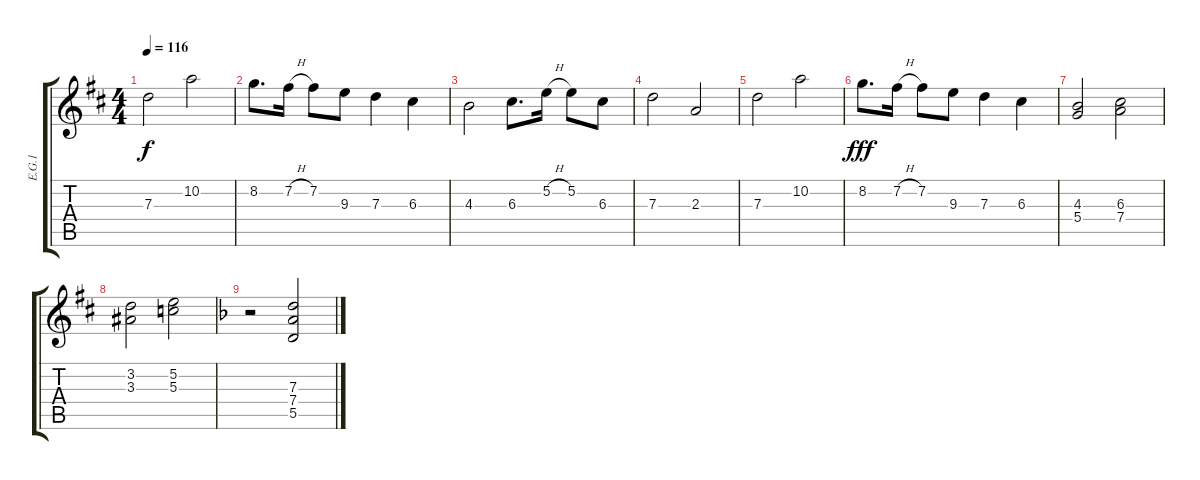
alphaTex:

\track ("E.G.1" "E.G.1") {instrument overdrivenguitar}
\staff {score tabs}
\tuning (E4 B3 G3 D3 A2 E2) {hide}
\ts (4 4)
\tempo 116
\clef g2
\ks d
7.3.2{dy f} 10.2.2 |
8.2.8{d} 7.2{h}.16 7.2.8 9.3.8 7.3.4 6.3.4 |
4.3.2 6.3.8{d} 5.2{h}.16 5.2.8 6.3.8 |
7.3.2 2.3.2 |
7.3.2 10.2.2 |
8.2.8{d dy fff} 7.2{h}.16 7.2.8 9.3.8 7.3.4 6.3.4 |
(4.3 5.4).2 (6.3 7.4).2 |
(3.2 3.3).2 (5.2 5.3).2 |
\ks f
r.2 (7.3 7.4 5.5).2
